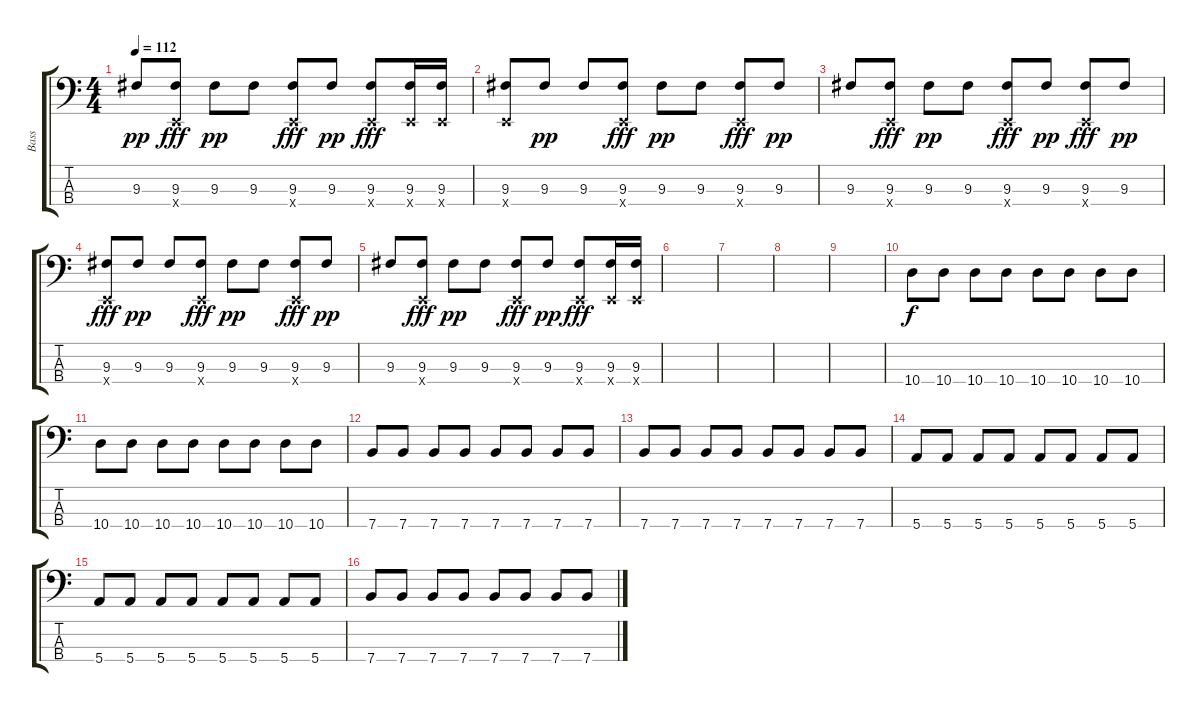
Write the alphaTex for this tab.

\track ("Bass" "Bass") {instrument acousticbass}
\staff {score tabs}
\tuning (G2 D2 A1 E1) {hide}
\ts (4 4)
\tempo 112
\clef f4
\ks c
9.3.8{dy pp} (9.3 0.4{x}).8{dy fff} 9.3.8{dy pp} 9.3.8 (9.3 0.4{x}).8{dy fff} 9.3.8{dy pp} (9.3 0.4{x}).8{dy fff} (9.3 0.4{x}).16 (9.3 0.4{x}).16 |
(9.3 0.4{x}).8 9.3.8{dy pp} 9.3.8 (9.3 0.4{x}).8{dy fff} 9.3.8{dy pp} 9.3.8 (9.3 0.4{x}).8{dy fff} 9.3.8{dy pp} |
9.3.8 (9.3 0.4{x}).8{dy fff} 9.3.8{dy pp} 9.3.8 (9.3 0.4{x}).8{dy fff} 9.3.8{dy pp} (9.3 0.4{x}).8{dy fff} 9.3.8{dy pp} |
(9.3 0.4{x}).8{dy fff} 9.3.8{dy pp} 9.3.8 (9.3 0.4{x}).8{dy fff} 9.3.8{dy pp} 9.3.8 (9.3 0.4{x}).8{dy fff} 9.3.8{dy pp} |
9.3.8 (9.3 0.4{x}).8{dy fff} 9.3.8{dy pp} 9.3.8 (9.3 0.4{x}).8{dy fff} 9.3.8{dy pp} (9.3 0.4{x}).8{dy fff} (9.3 0.4{x}).16 (9.3 0.4{x}).16 |
|
|
|
|
10.4.8{dy f volume 8} 10.4.8 10.4.8 10.4.8 10.4.8 10.4.8 10.4.8 10.4.8 |
10.4.8 10.4.8 10.4.8 10.4.8 10.4.8 10.4.8 10.4.8 10.4.8 |
7.4.8 7.4.8 7.4.8 7.4.8 7.4.8 7.4.8 7.4.8 7.4.8 |
7.4.8 7.4.8 7.4.8 7.4.8 7.4.8 7.4.8 7.4.8 7.4.8 |
5.4.8 5.4.8 5.4.8 5.4.8 5.4.8 5.4.8 5.4.8 5.4.8 |
5.4.8 5.4.8 5.4.8 5.4.8 5.4.8 5.4.8 5.4.8 5.4.8 |
7.4.8 7.4.8 7.4.8 7.4.8 7.4.8 7.4.8 7.4.8 7.4.8
